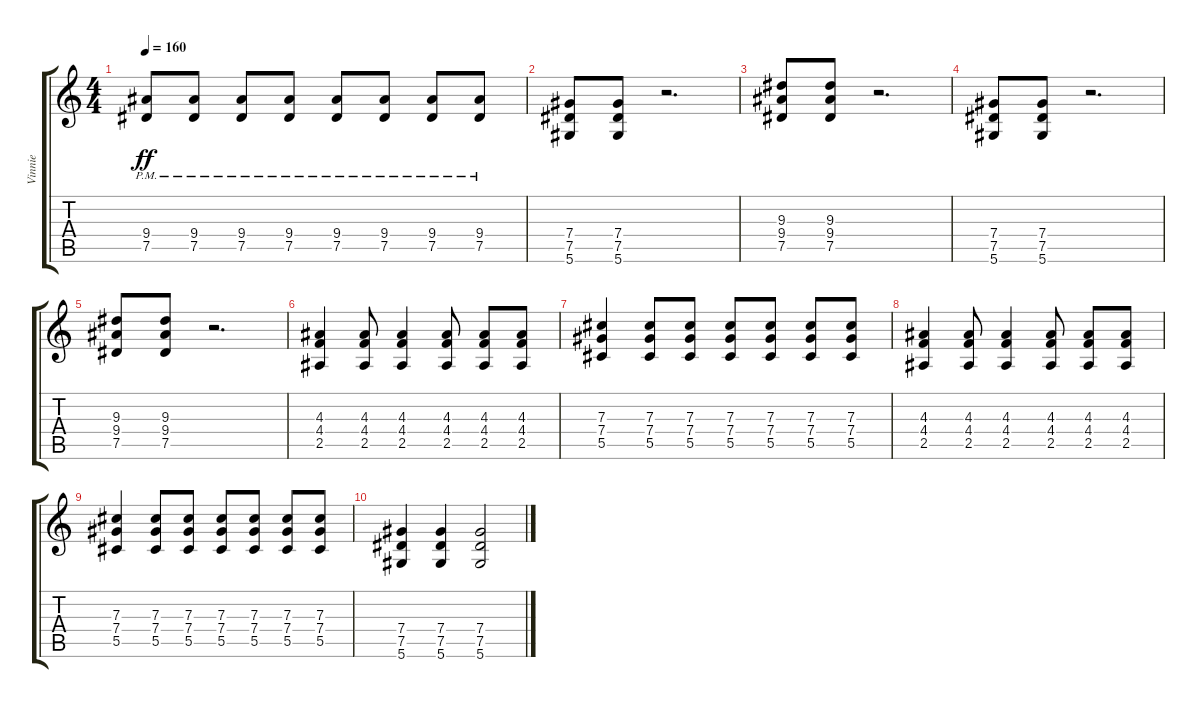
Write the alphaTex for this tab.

\track ("Vinnie" "Vinnie") {instrument distortionguitar}
\staff {score tabs}
\tuning (Eb4 Bb3 Gb3 Db3 Ab2 Eb2) {hide}
\ts (4 4)
\tempo 160
\clef g2
\ks c
(9.4{pm} 7.5{pm}).8{dy ff} (9.4{pm} 7.5{pm}).8 (9.4{pm} 7.5{pm}).8 (9.4{pm} 7.5{pm}).8 (9.4{pm} 7.5{pm}).8 (9.4{pm} 7.5{pm}).8 (9.4{pm} 7.5{pm}).8 (9.4{pm} 7.5{pm}).8 |
(7.4 7.5 5.6).8 (7.4 7.5 5.6).8 r.2{d} |
(9.3 9.4 7.5).8 (9.3 9.4 7.5).8 r.2{d} |
(7.4 7.5 5.6).8 (7.4 7.5 5.6).8 r.2{d} |
(9.3 9.4 7.5).8 (9.3 9.4 7.5).8 r.2{d} |
(4.3 4.4 2.5).4 (4.3 4.4 2.5).8 (4.3 4.4 2.5).4 (4.3 4.4 2.5).8 (4.3 4.4 2.5).8 (4.3 4.4 2.5).8 |
(7.3 7.4 5.5).4 (7.3 7.4 5.5).8 (7.3 7.4 5.5).8 (7.3 7.4 5.5).8 (7.3 7.4 5.5).8 (7.3 7.4 5.5).8 (7.3 7.4 5.5).8 |
(4.3 4.4 2.5).4 (4.3 4.4 2.5).8 (4.3 4.4 2.5).4 (4.3 4.4 2.5).8 (4.3 4.4 2.5).8 (4.3 4.4 2.5).8 |
(7.3 7.4 5.5).4 (7.3 7.4 5.5).8 (7.3 7.4 5.5).8 (7.3 7.4 5.5).8 (7.3 7.4 5.5).8 (7.3 7.4 5.5).8 (7.3 7.4 5.5).8 |
(7.4 7.5 5.6).4 (7.4 7.5 5.6).4 (7.4 7.5 5.6).2
